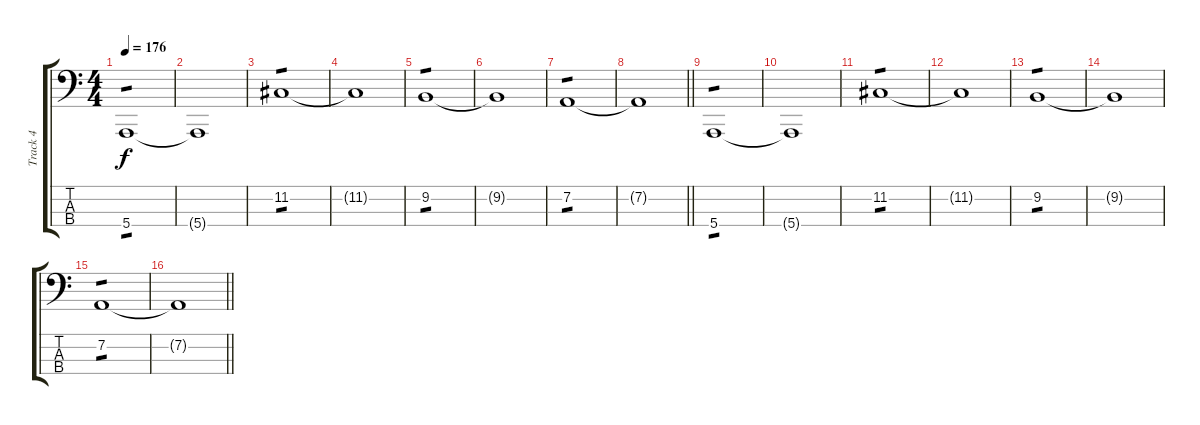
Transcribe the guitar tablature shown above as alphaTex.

\track ("Track 4" "Track 4") {instrument lead8bassandlead}
\staff {score tabs}
\tuning (G2 D2 A1 E1) {hide}
\ts (4 4)
\tempo 176
\clef f4
\ks c
5.4.1{tp 1 dy f} |
5.4{t}.1 |
11.2.1{tp 1} |
11.2{t}.1 |
9.2.1{tp 1} |
9.2{t}.1 |
7.2.1{tp 1} |
\barLineRight lightlight
7.2{t}.1 |
5.4.1{tp 1} |
5.4{t}.1 |
11.2.1{tp 1} |
11.2{t}.1 |
9.2.1{tp 1} |
9.2{t}.1 |
7.2.1{tp 1} |
\barLineRight lightlight
7.2{t}.1
